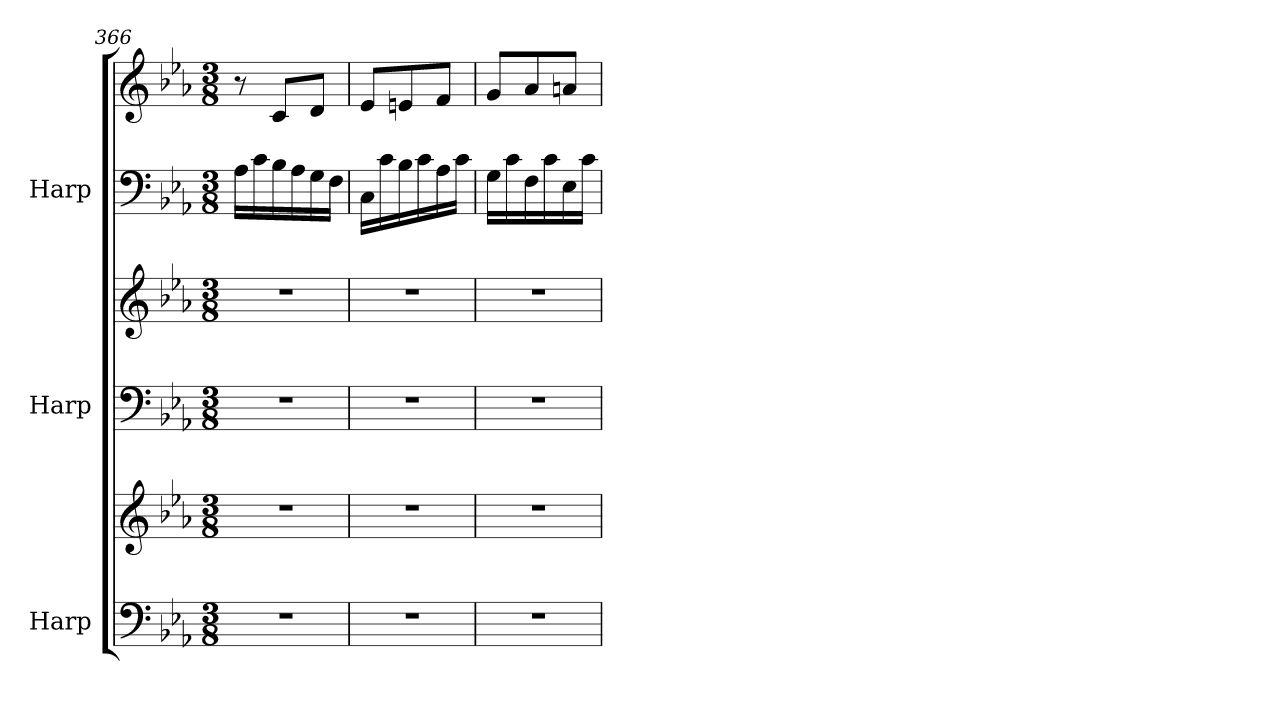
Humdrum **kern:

**kern	**kern	**kern	**kern	**kern	**kern
*part3	*part3	*part2	*part2	*part1	*part1
*staff6	*staff5	*staff4	*staff3	*staff2	*staff1
*I"Harp	*	*I"Harp	*	*I"Harp	*
*I'Hp	*	*I'Hp	*	*I'Hp	*
*clefF4	*clefG2	*clefF4	*clefG2	*clefF4	*clefG2
*k[b-e-a-]	*k[b-e-a-]	*k[b-e-a-]	*k[b-e-a-]	*k[b-e-a-]	*k[b-e-a-]
*M3/8	*M3/8	*M3/8	*M3/8	*M3/8	*M3/8
=366	=366	=366	=366	=366	=366
4.r	4.r	4.r	4.r	16A-\LL	8r
.	.	.	.	16c\	.
.	.	.	.	16B-\	8c/L
.	.	.	.	16A-\	.
.	.	.	.	16G\	8d/J
.	.	.	.	16F\JJ	.
=367	=367	=367	=367	=367	=367
4.r	4.r	4.r	4.r	16C\LL	8e-/L
.	.	.	.	16c\	.
.	.	.	.	16B-\	8en/
.	.	.	.	16c\	.
.	.	.	.	16A-\	8f/J
.	.	.	.	16c\JJ	.
=368	=368	=368	=368	=368	=368
4.r	4.r	4.r	4.r	16G\LL	8g/L
.	.	.	.	16c\	.
.	.	.	.	16F\	8a-/
.	.	.	.	16c\	.
.	.	.	.	16E-\	8an/J
.	.	.	.	16c\JJ	.
=	=	=	=	=	=
*-	*-	*-	*-	*-	*-
